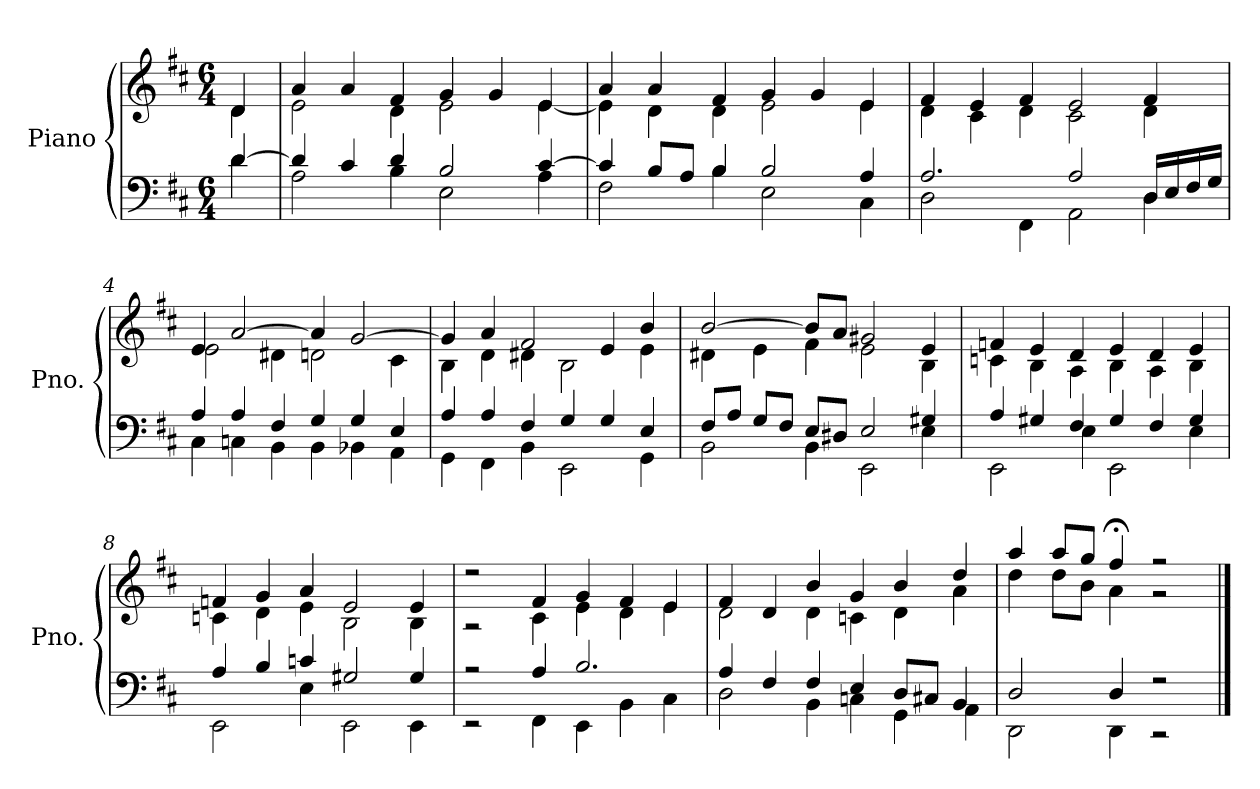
**kern	**kern
*part1	*part1
*staff2	*staff1
*I"Piano	*
*I'Pno.	*
*clefF4	*clefG2
*k[f#c#]	*k[f#c#]
*M6/4	*M6/4
=	=
*^	*^
[4d/	4d\	4d/	4d\
=1	=1	=1	=1
4d/]	2A\	4a/	2e\
4c#/	.	4a/	.
4d/	4B\	4f#/	4d\
2B/	2E\	4g/	2e\
.	.	4g/	.
[4c#/	4A\	4e/	[4e\
=2	=2	=2	=2
4c#/]	2F#\	4a/	4e\]
8B/L	.	4a/	4d\
8A/J	.	.	.
4B/	4B\	4f#/	4d\
2B/	2E\	4g/	2e\
.	.	4g/	.
4A/	4C#\	4e/	4e\
=3	=3	=3	=3
2.A/	2D\	4f#/	4d\
.	.	4e/	4c#\
.	4FF#\	4f#/	4d\
2A/	2AA\	2e/	2c#\
16D/LL	4D\	4f#/	4d\
16E/	.	.	.
16F#/	.	.	.
16G/JJ	.	.	.
=4	=4	=4	=4
4A/	4C#\	4e/	2e\
4A/	4Cn\	[2a/	.
4F#/	4BB\	.	4d#X\
4G/	4BB\	4a/]	2dn\
4G/	4BB-X\	[2g/	.
4E/	4AA\	.	4c#\
!!LO:LB:g=z	!!
=5	=5	=5	=5
4A/	4GG\	4g/]	4B\
4A/	4FF#\	4a/	4d\
4F#/	4BB\	2f#/	4d#X\
4G/	2EE\	.	2B\
4G/	.	4e/	.
4E/	4GG\	4b/	4e\
=6	=6	=6	=6
8F#/L	2BB\	[2b/	4d#X\
8A/J	.	.	.
8G/L	.	.	4e\
8F#/J	.	.	.
8E/L	4BB\	8b/L]	4f#\
8D#X/J	.	8a/J	.
2E/	2EE\	2g#X/	2e\
4G#X/	4E\	4e/	4B\
=7	=7	=7	=7
4A/	2EE\	4fn/	4cn\
4G#X/	.	4e/	4B\
4F#/	4E\	4d/	4A\
4G#/	2EE\	4e/	4B\
4F#/	.	4d/	4A\
4G#/	4E\	4e/	4B\
=8	=8	=8	=8
4A/	2EE\	4fn/	4cn\
4B/	.	4g/	4d\
4cn/	4E\	4a/	4e\
2G#X/	2EE\	2e/	2B\
4G#/	4EE\	4e/	4B\
!!LO:LB:g=z	!!
=9	=9	=9	=9
2r	2r	2r	2r
4A/	4FF#\	4f#/	4c#\
2.B/	4EE\	4g/	4e\
.	4BB\	4f#/	4d\
.	4C#\	4e/	4e\
=10	=10	=10	=10
4A/	2D\	4f#/	2d\
4F#/	.	4d/	.
4F#/	4BB\	4b/	4d\
4E/	4Cn\	4g/	4cn\
8D/L	4GG\	4b/	4d\
8C#X/J	.	.	.
4BB/	4AA\	4dd/	4a\
=11	=11	=11	=11
2D/	2DD\	4aa/	4dd\
.	.	8aa/L	8dd\L
.	.	8gg/J	8b\J
4D/	4DD\	4ff#;</	4a\
2r	2r	2r	2r
*v	*v	*	*
*	*v	*v
==	==
*-	*-
